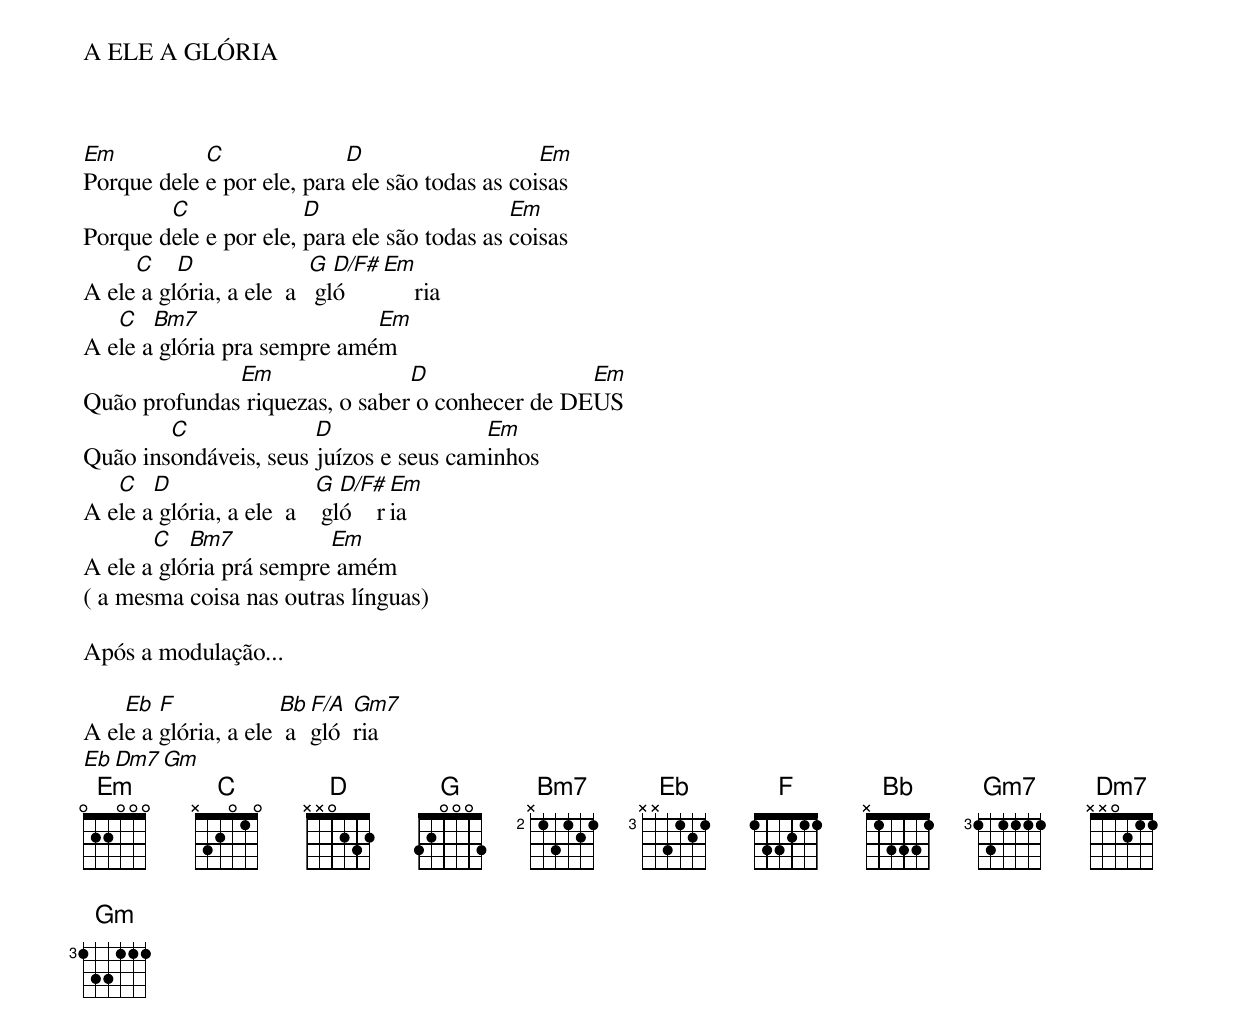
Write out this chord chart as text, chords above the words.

A ELE A GLÓRIA



Em          C              D                    Em
Porque dele e por ele, para ele são todas as coisas
        C              D                     Em
Porque dele e por ele, para ele são todas as coisas
     C    D               G  D/F# Em
A ele a glória, a ele  a   gló         ria
   C   Bm7                   Em
A ele a glória pra sempre amém
              Em                D                Em
Quão profundas riquezas, o saber o conhecer de DEUS
        C              D                Em
Quão insondáveis, seus juízos e seus caminhos
   C   D                   G  D/F#  Em
A ele a glória, a ele  a    gló    ria
       C   Bm7           Em
A ele a glória prá sempre amém
( a mesma coisa nas outras línguas)

Após a modulação...

    Eb  F             Bb  F/A  Gm7
A ele a glória, a ele  a  gló  ria
   Eb  Dm7                Gm
